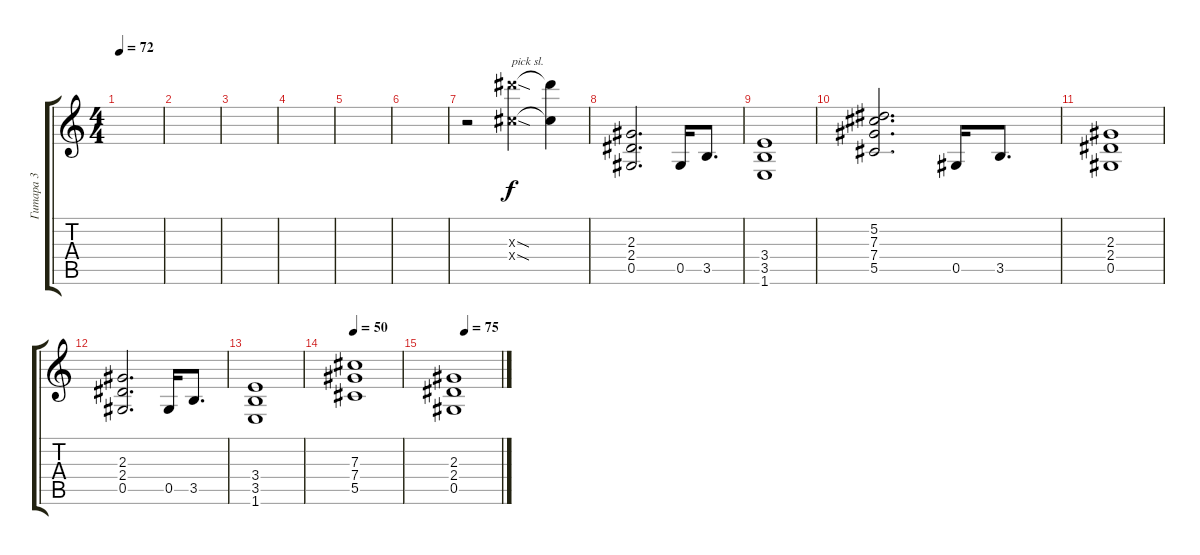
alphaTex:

\track ("Гитара 3" "Гитара 3") {instrument distortionguitar}
\staff {score tabs}
\tuning (Eb4 Bb3 Gb3 Db3 Ab2 Eb2) {hide}
\ts (4 4)
\tempo 72
\clef g2
\ks c
|
|
|
|
|
|
r.2 (21.3{sod x} 12.4{sod x}).4{txt "pick sl."} (21.3{t} 12.4{t}).4 |
(2.3 2.4 0.5).2{d} 0.5.16 3.5.8{d} |
(3.4 3.5 1.6).1 |
(5.2 7.3 7.4 5.5).2{d} 0.5.16 3.5.8{d} |
(2.3 2.4 0.5).1 |
(2.3 2.4 0.5).2{d} 0.5.16 3.5.8{d} |
(3.4 3.5 1.6).1 |
\tempo 50
(7.3 7.4 5.5).1 |
\tempo (75 0.25)
(2.3 2.4 0.5).1
